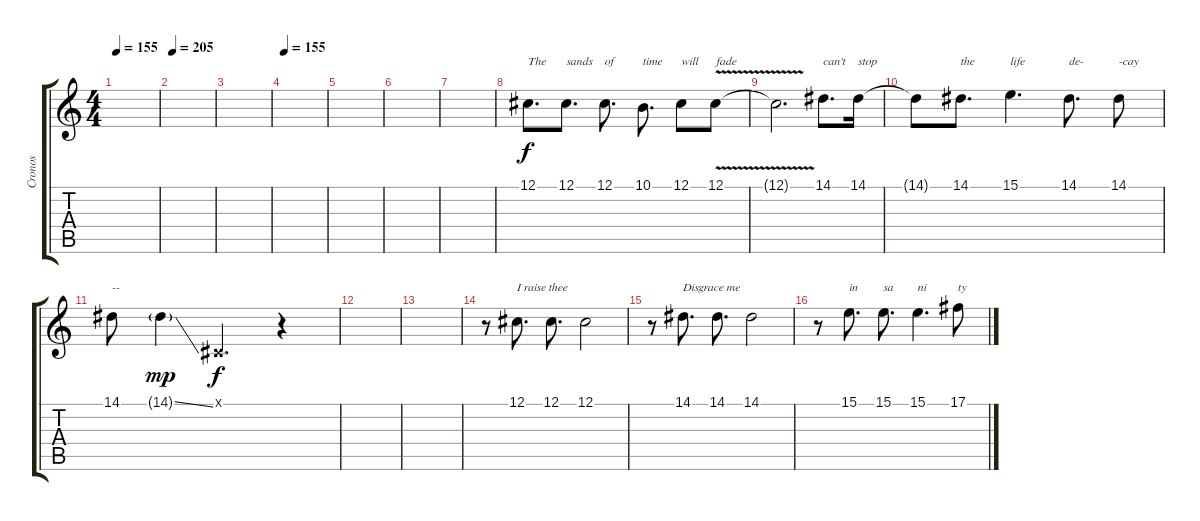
\track ("Cronos" "Cronos") {instrument lead6voice}
\staff {score tabs}
\tuning (Db4 Ab3 E3 B2 Gb2 Db2) {hide}
\ts (4 4)
\tempo 155
\clef g2
\ks c
|
\tempo 205
|
|
\tempo 155
|
|
|
|
12.1.8{d txt "The"} 12.1.8{d txt "sands"} 12.1.8{d txt "of"} 10.1.8{d txt "time"} 12.1.8{txt "will"} 12.1{v}.8{txt "fade"} |
12.1{t}.2{d} 14.1.8{d txt "can't"} 14.1.16{txt "stop"} |
14.1{t}.8 14.1.8{d txt "the "} 15.1.4{d txt "life"} 14.1.8{d txt "de-"} 14.1.8{txt "-cay"} |
14.1.8{txt "--"} 14.1{ss g}.4{dy mp} 0.1{x}.4{d dy f} r.4 |
|
|
r.8 12.1.8{d txt "I raise thee"} 12.1.8{d} 12.1.2 |
r.8 14.1.8{d txt "Disgrace me"} 14.1.8{d} 14.1.2 |
r.8 15.1.8{d txt "in"} 15.1.8{d txt "sa"} 15.1.4{d txt "ni"} 17.1.8{txt "ty"}
